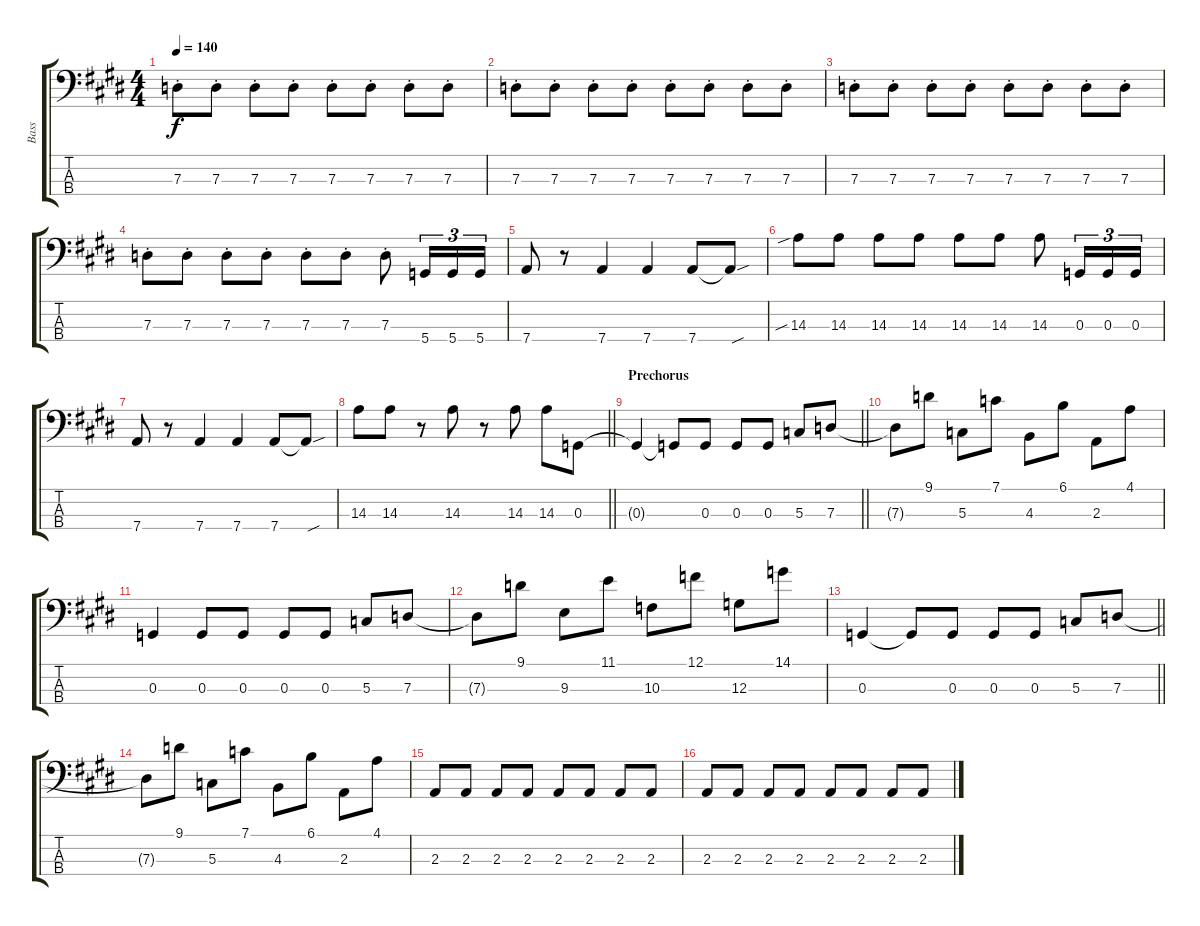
\track ("Bass" "Bass") {instrument electricbassfinger}
\staff {score tabs}
\tuning (F2 C2 G1 D1) {hide}
\ts (4 4)
\tempo 140
\clef f4
\ks c#minor
7.3{st}.8{dy f} 7.3{st}.8 7.3{st}.8 7.3{st}.8 7.3{st}.8 7.3{st}.8 7.3{st}.8 7.3{st}.8 |
7.3{st}.8 7.3{st}.8 7.3{st}.8 7.3{st}.8 7.3{st}.8 7.3{st}.8 7.3{st}.8 7.3{st}.8 |
7.3{st}.8 7.3{st}.8 7.3{st}.8 7.3{st}.8 7.3{st}.8 7.3{st}.8 7.3{st}.8 7.3{st}.8 |
7.3{st}.8 7.3{st}.8 7.3{st}.8 7.3{st}.8 7.3{st}.8 7.3{st}.8 7.3{st}.8 5.4.16{tu (3 2)} 5.4.16{tu (3 2)} 5.4.16{tu (3 2)} |
\ks e
7.4.8 r.8 7.4.4 7.4.4 7.4.8 7.4{sou t}.8 |
\ks c#minor
14.3{sib}.8 14.3.8 14.3.8 14.3.8 14.3.8 14.3.8 14.3.8 0.3.16{tu (3 2)} 0.3.16{tu (3 2)} 0.3.16{tu (3 2)} |
\ks e
7.4.8 r.8 7.4.4 7.4.4 7.4.8 7.4{sou t}.8 |
\barLineRight lightlight
\ks c#minor
14.3.8 14.3.8 r.8 14.3.8 r.8 14.3.8 14.3.8 0.3.8 |
\section ("" "Prechorus")
\barLineRight lightlight
0.3{t}.4 0.3{t}.8 0.3.8 0.3.8 0.3.8 5.3.8 7.3.8 |
7.3{t}.8 9.1.8 5.3.8 7.1.8 4.3.8 6.1.8 2.3.8 4.1.8 |
0.3.4 0.3.8 0.3.8 0.3.8 0.3.8 5.3.8 7.3.8 |
7.3{t}.8 9.1.8 9.3.8 11.1.8 10.3.8 12.1.8 12.3.8 14.1.8 |
\barLineRight lightlight
0.3.4 0.3{t}.8 0.3.8 0.3.8 0.3.8 5.3.8 7.3.8 |
7.3{t}.8 9.1.8 5.3.8 7.1.8 4.3.8 6.1.8 2.3.8 4.1.8 |
2.3.8 2.3.8 2.3.8 2.3.8 2.3.8 2.3.8 2.3.8 2.3.8 |
2.3.8 2.3.8 2.3.8 2.3.8 2.3.8 2.3.8 2.3.8 2.3.8
